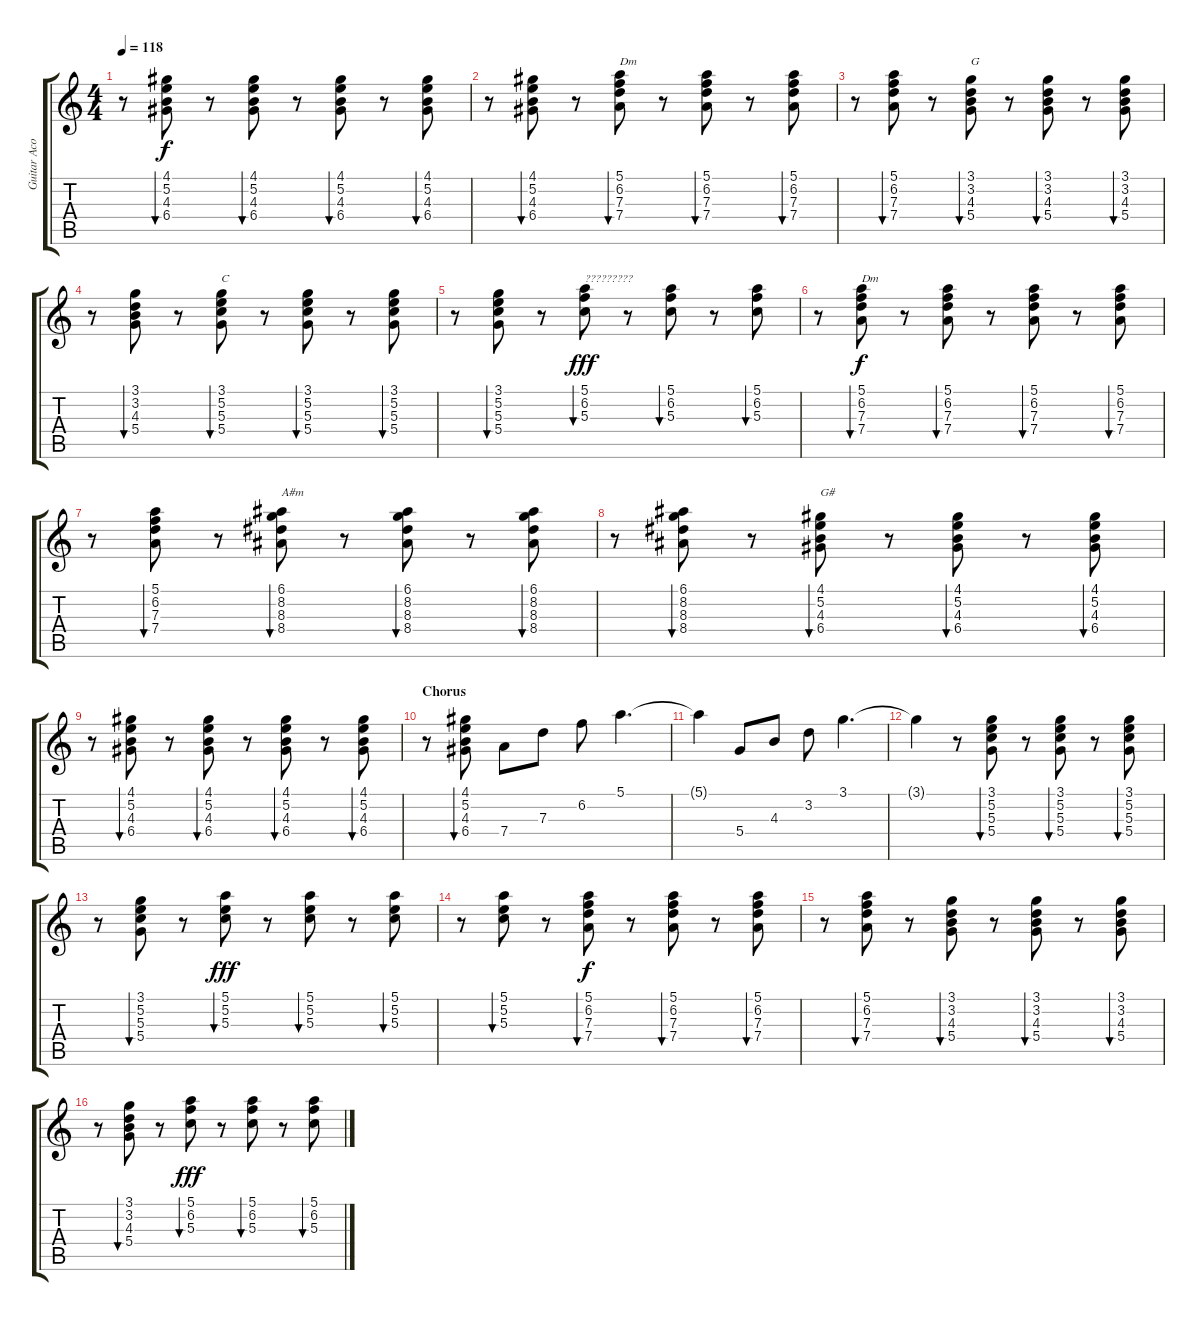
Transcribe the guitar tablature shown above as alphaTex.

\track ("Guitar Acoustic" "Guitar Aco") {instrument acousticguitarsteel}
\staff {score tabs}
\tuning (E4 B3 G3 D3 A2 E2) {hide}
\ts (4 4)
\tempo 118
\clef g2
\ks c
r.8{dy f} (4.1 5.2 4.3 6.4).8{bu 30} r.8 (4.1 5.2 4.3 6.4).8{bu 30} r.8 (4.1 5.2 4.3 6.4).8{bu 30} r.8 (4.1 5.2 4.3 6.4).8{bu 30} |
r.8 (4.1 5.2 4.3 6.4).8{bu 30} r.8 (5.1 6.2 7.3 7.4).8{bu 30 txt "Dm"} r.8 (5.1 6.2 7.3 7.4).8{bu 30} r.8 (5.1 6.2 7.3 7.4).8{bu 30} |
r.8 (5.1 6.2 7.3 7.4).8{bu 30} r.8 (3.1 3.2 4.3 5.4).8{bu 30 txt "G"} r.8 (3.1 3.2 4.3 5.4).8{bu 30} r.8 (3.1 3.2 4.3 5.4).8{bu 30} |
r.8 (3.1 3.2 4.3 5.4).8{bu 30} r.8 (3.1 5.2 5.3 5.4).8{bu 30 txt "C"} r.8 (3.1 5.2 5.3 5.4).8{bu 30} r.8 (3.1 5.2 5.3 5.4).8{bu 30} |
r.8 (3.1 5.2 5.3 5.4).8{bu 30} r.8 (5.1 6.2 5.3).8{bu 30 txt "?????????" dy fff} r.8 (5.1 6.2 5.3).8{bu 30} r.8 (5.1 6.2 5.3).8{bu 30} |
r.8 (5.1 6.2 7.3 7.4).8{bu 30 txt "Dm" dy f} r.8 (5.1 6.2 7.3 7.4).8{bu 30} r.8 (5.1 6.2 7.3 7.4).8{bu 30} r.8 (5.1 6.2 7.3 7.4).8{bu 30} |
r.8 (5.1 6.2 7.3 7.4).8{bu 30} r.8 (6.1 8.2 8.3 8.4).8{bu 30 txt "A#m"} r.8 (6.1 8.2 8.3 8.4).8{bu 30} r.8 (6.1 8.2 8.3 8.4).8{bu 30} |
r.8 (6.1 8.2 8.3 8.4).8{bu 30} r.8 (4.1 5.2 4.3 6.4).8{bu 30 txt "G#"} r.8 (4.1 5.2 4.3 6.4).8{bu 30} r.8 (4.1 5.2 4.3 6.4).8{bu 30} |
r.8 (4.1 5.2 4.3 6.4).8{bu 30} r.8 (4.1 5.2 4.3 6.4).8{bu 30} r.8 (4.1 5.2 4.3 6.4).8{bu 30} r.8 (4.1 5.2 4.3 6.4).8{bu 30} |
\section ("" "Chorus")
r.8 (4.1 5.2 4.3 6.4).8{bu 30} 7.4.8 7.3.8 6.2.8 5.1.4{d} |
5.1{t}.4 5.4.8 4.3.8 3.2.8 3.1.4{d} |
3.1{t}.4 r.8 (3.1 5.2 5.3 5.4).8{bu 30} r.8 (3.1 5.2 5.3 5.4).8{bu 30} r.8 (3.1 5.2 5.3 5.4).8{bu 30} |
r.8 (3.1 5.2 5.3 5.4).8{bu 30} r.8 (5.1 5.2 5.3).8{bu 30 dy fff} r.8 (5.1 5.2 5.3).8{bu 30} r.8 (5.1 5.2 5.3).8{bu 30} |
r.8 (5.1 5.2 5.3).8{bu 30} r.8 (5.1 6.2 7.3 7.4).8{bu 30 dy f} r.8 (5.1 6.2 7.3 7.4).8{bu 30} r.8 (5.1 6.2 7.3 7.4).8{bu 30} |
r.8 (5.1 6.2 7.3 7.4).8{bu 30} r.8 (3.1 3.2 4.3 5.4).8{bu 30} r.8 (3.1 3.2 4.3 5.4).8{bu 30} r.8 (3.1 3.2 4.3 5.4).8{bu 30} |
r.8 (3.1 3.2 4.3 5.4).8{bu 30} r.8 (5.1 6.2 5.3).8{bu 30 dy fff} r.8 (5.1 6.2 5.3).8{bu 30} r.8 (5.1 6.2 5.3).8{bu 30}
